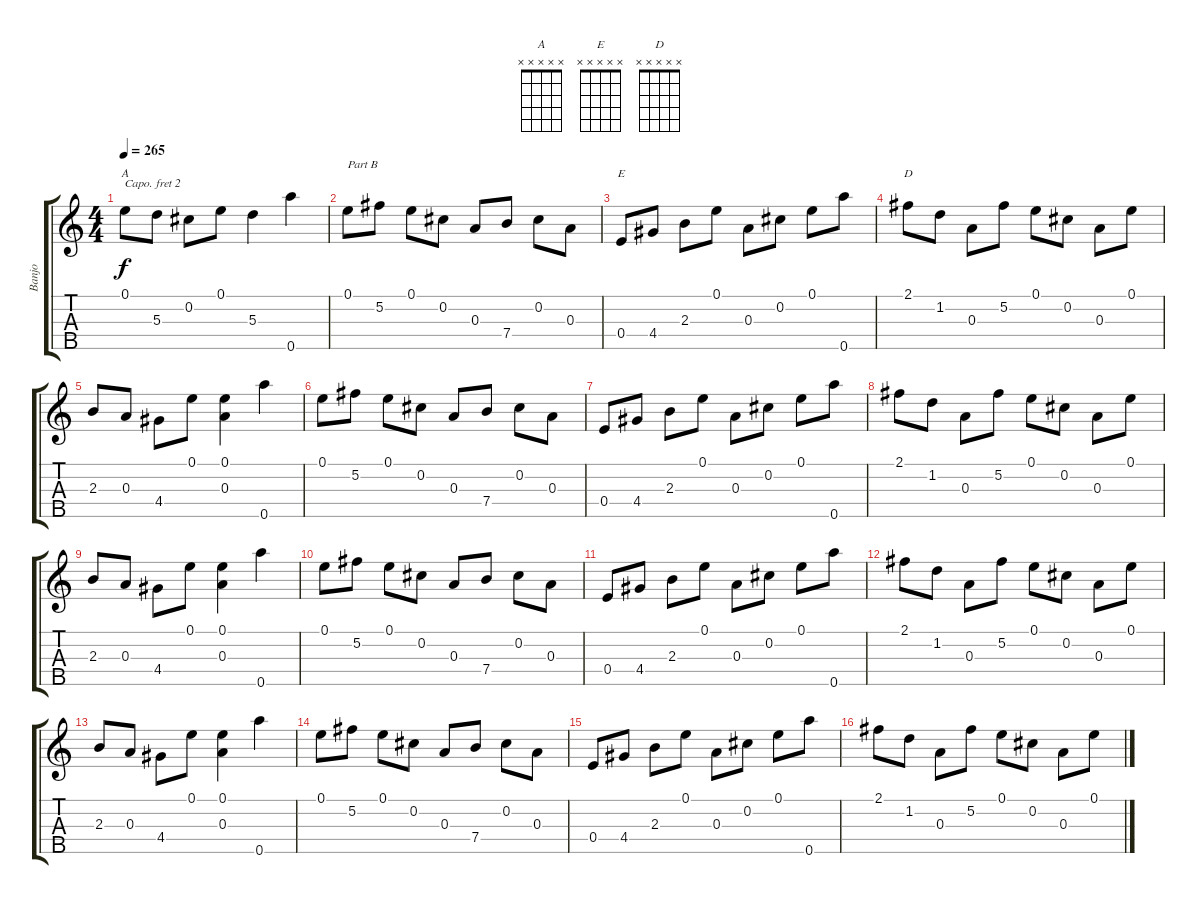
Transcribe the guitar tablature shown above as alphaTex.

\track ("Banjo" "Banjo") {instrument banjo}
\staff {score tabs}
\capo 2
\tuning (D4 B3 G3 D3 G4) {hide}
\displaytranspose 12
\chord ("A" x x x x x) {firstfret 0}
\chord ("E" x x x x x) {firstfret 0}
\chord ("D" x x x x x) {firstfret 0}
\ts (4 4)
\tempo 265
\clef g2
\ks c
0.1.8{ch "A" dy f} 5.3.8 0.2.8 0.1.8 5.3.4 0.5.4 |
0.1.8{txt "Part B"} 5.2.8 0.1.8 0.2.8 0.3.8 7.4.8 0.2.8 0.3.8 |
0.4.8{ch "E"} 4.4.8 2.3.8 0.1.8 0.3.8 0.2.8 0.1.8 0.5.8 |
2.1.8{ch "D"} 1.2.8 0.3.8 5.2.8 0.1.8 0.2.8 0.3.8 0.1.8 |
2.3.8 0.3.8 4.4.8 0.1.8 (0.1 0.3).4 0.5.4 |
0.1.8 5.2.8 0.1.8 0.2.8 0.3.8 7.4.8 0.2.8 0.3.8 |
0.4.8 4.4.8 2.3.8 0.1.8 0.3.8 0.2.8 0.1.8 0.5.8 |
2.1.8 1.2.8 0.3.8 5.2.8 0.1.8 0.2.8 0.3.8 0.1.8 |
2.3.8 0.3.8 4.4.8 0.1.8 (0.1 0.3).4 0.5.4 |
0.1.8 5.2.8 0.1.8 0.2.8 0.3.8 7.4.8 0.2.8 0.3.8 |
0.4.8 4.4.8 2.3.8 0.1.8 0.3.8 0.2.8 0.1.8 0.5.8 |
2.1.8 1.2.8 0.3.8 5.2.8 0.1.8 0.2.8 0.3.8 0.1.8 |
2.3.8 0.3.8 4.4.8 0.1.8 (0.1 0.3).4 0.5.4 |
0.1.8 5.2.8 0.1.8 0.2.8 0.3.8 7.4.8 0.2.8 0.3.8 |
0.4.8 4.4.8 2.3.8 0.1.8 0.3.8 0.2.8 0.1.8 0.5.8 |
2.1.8 1.2.8 0.3.8 5.2.8 0.1.8 0.2.8 0.3.8 0.1.8
